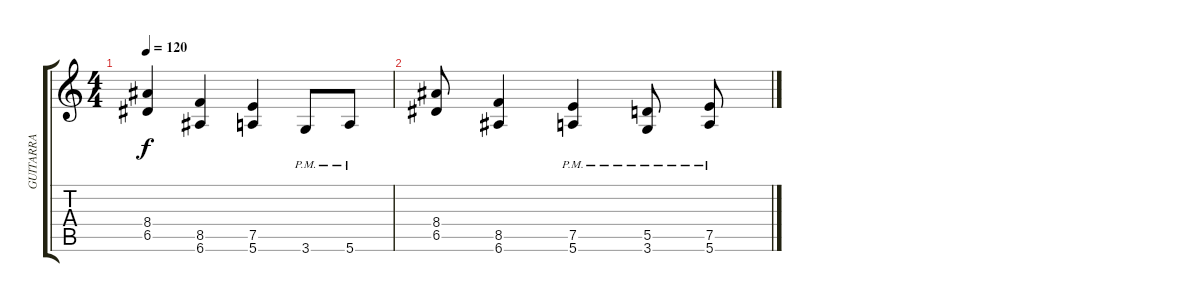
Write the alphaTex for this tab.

\track ("GUITARRA" "GUITARRA") {instrument overdrivenguitar}
\staff {score tabs}
\tuning (E4 B3 G3 D3 A2 E2) {hide}
\ts (4 4)
\tempo 120
\clef g2
\ks c
(8.4 6.5).4{dy f} (8.5 6.6).4 (7.5 5.6).4 3.6{pm}.8 5.6{pm}.8 |
(8.4 6.5).8 (8.5 6.6).4 (7.5 5.6{pm}).4 (5.5 3.6{pm}).8 (7.5 5.6{pm}).8
